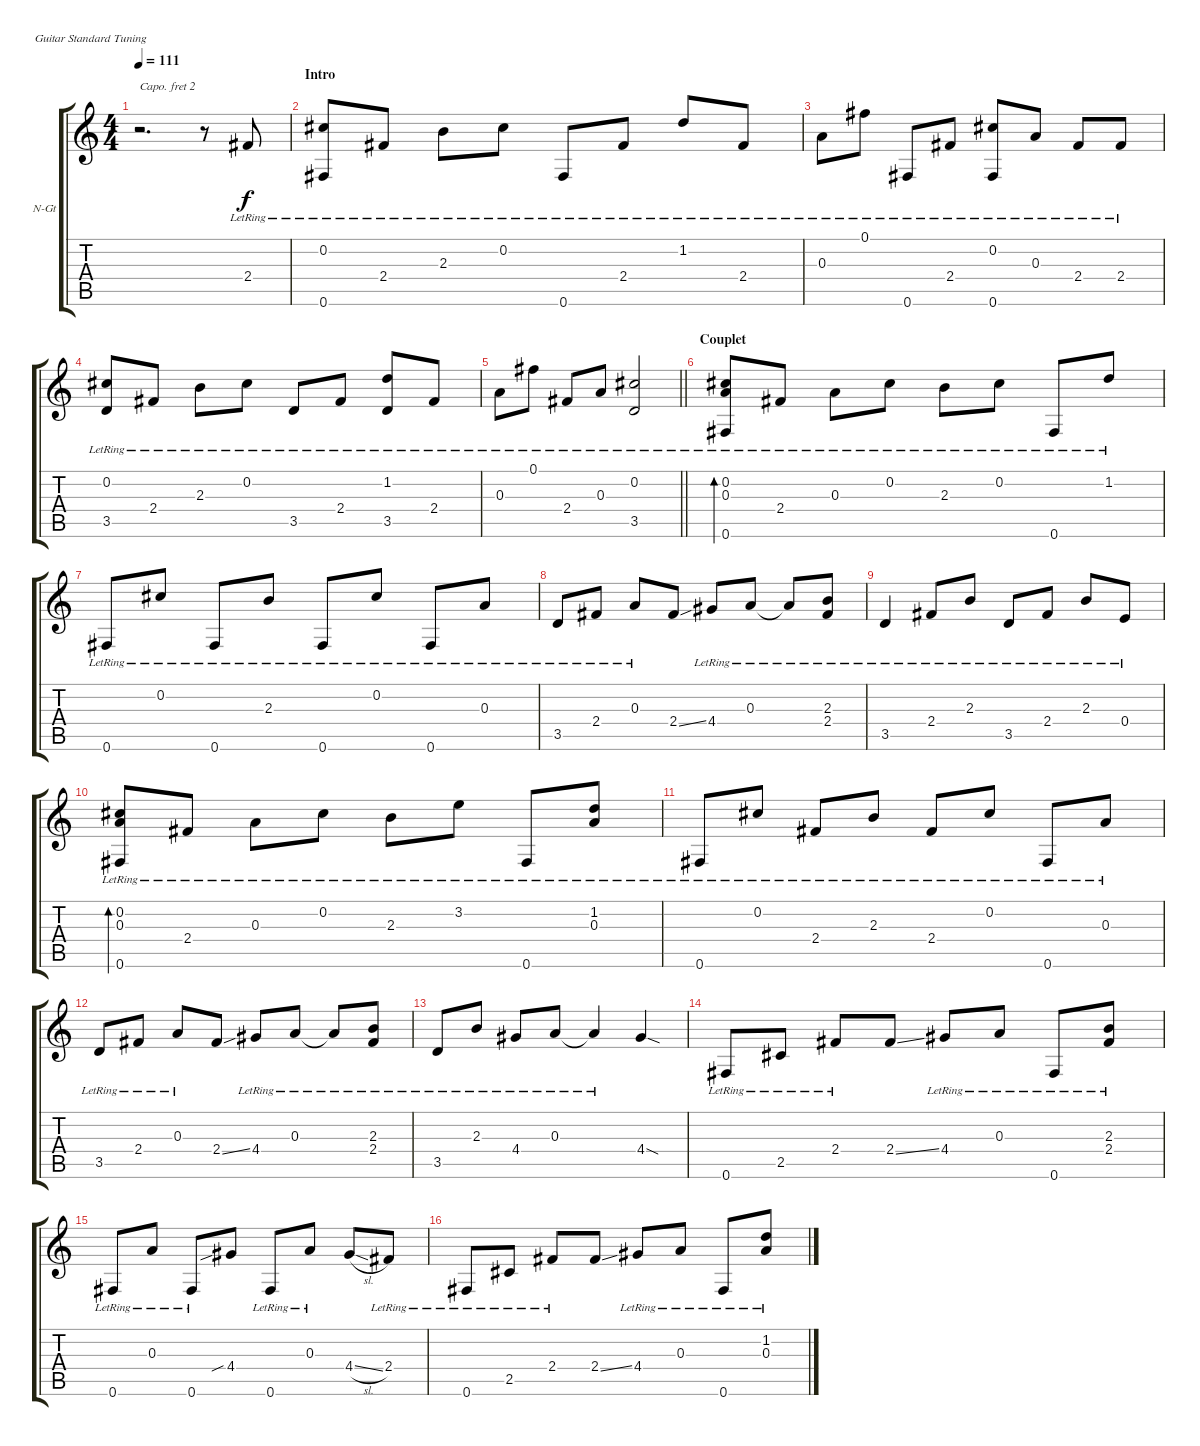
\bracketExtendMode groupsimilarinstruments
\firstSystemTrackNameOrientation horizontal
\otherSystemsTrackNameOrientation horizontal
\track ("Guitare" "N-Gt") {instrument acousticguitarnylon}
\staff {score tabs}
\capo 2
\tuning (E4 B3 G3 D3 A2 E2)
\ts (4 4)
\tempo 111
\clef g2
\ks c
r.2{d dy f instrument acousticguitarnylon} r.8 2.4{lr}.8 |
\section ("" "Intro")
(0.2{lr} 0.6{lr}).8 2.4{lr}.8 2.3{lr}.8 0.2{lr}.8 0.6{lr}.8 2.4{lr}.8 1.2{lr}.8 2.4{lr}.8 |
0.3{lr}.8 0.1{lr}.8 0.6{lr}.8 2.4{lr}.8 (0.2{lr} 0.6{lr}).8 0.3{lr}.8 2.4{lr}.8 2.4{lr}.8 |
(0.2{lr} 3.5{lr}).8 2.4{lr}.8 2.3{lr}.8 0.2{lr}.8 3.5{lr}.8 2.4{lr}.8 (1.2{lr} 3.5{lr}).8 2.4{lr}.8 |
\barLineRight lightlight
0.3{lr}.8 0.1{lr}.8 2.4{lr}.8 0.3{lr}.8 (0.2{lr} 3.5{lr}).2 |
\section ("" "Couplet")
(0.2{lr} 0.3{lr} 0.6{lr}).8{bd 60} 2.4{lr}.8 0.3{lr}.8 0.2{lr}.8 2.3{lr}.8 0.2{lr}.8 0.6{lr}.8 1.2{lr}.8 |
0.6{lr}.8 0.2{lr}.8 0.6{lr}.8 2.3{lr}.8 0.6{lr}.8 0.2{lr}.8 0.6{lr}.8 0.3{lr}.8 |
3.5{lr}.8 2.4{lr}.8 0.3{lr}.8 2.4{ss}.8 4.4{lr}.8 0.3{lr}.8 0.3{lr t}.8 (2.3{lr} 2.4{lr}).8 |
3.5{lr}.4 2.4{lr}.8 2.3{lr}.8 3.5{lr}.8 2.4{lr}.8 2.3{lr}.8 0.4{lr}.8 |
(0.2{lr} 0.3{lr} 0.6{lr}).8{bd 60} 2.4{lr}.8 0.3{lr}.8 0.2{lr}.8 2.3{lr}.8 3.2{lr}.8 0.6{lr}.8 (1.2{lr} 0.3{lr}).8 |
0.6{lr}.8 0.2{lr}.8 2.4{lr}.8 2.3{lr}.8 2.4{lr}.8 0.2{lr}.8 0.6{lr}.8 0.3{lr}.8 |
3.5{lr}.8 2.4{lr}.8 0.3{lr}.8 2.4{ss}.8 4.4{lr}.8 0.3{lr}.8 0.3{lr t}.8 (2.3{lr} 2.4{lr}).8 |
3.5{lr}.8 2.3{lr}.8 4.4{lr}.8 0.3{lr}.8 0.3{lr t}.4 4.4{sod}.4 |
0.6{lr}.8 2.5{lr}.8 2.4{lr}.8 2.4{ss}.8 4.4{lr}.8 0.3{lr}.8 0.6{lr}.8 (2.3{lr} 2.4{lr}).8 |
0.6{lr}.8 0.3{lr}.8 0.6{lr}.8 4.4{sib}.8 0.6{lr}.8 0.3{lr}.8 4.4{sl}.8 2.4{lr}.8 |
0.6{lr}.8 2.5{lr}.8 2.4{lr}.8 2.4{ss}.8 4.4{lr}.8 0.3{lr}.8 0.6{lr}.8 (1.2{lr} 0.3{lr}).8
